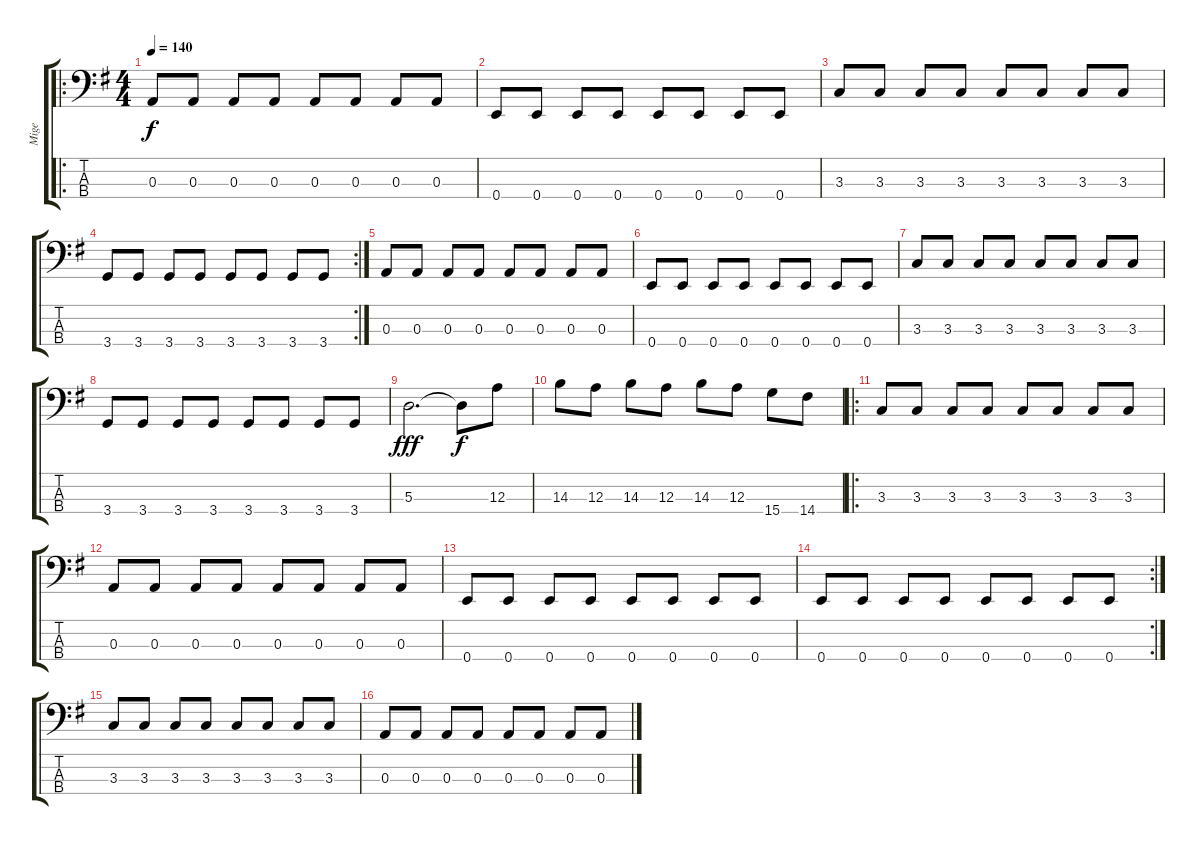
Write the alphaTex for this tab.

\track ("Mige" "Mige") {instrument electricbassfinger}
\staff {score tabs}
\tuning (G2 D2 A1 E1) {hide}
\ro
\ts (4 4)
\tempo 140
\clef f4
\ks eminor
0.3.8{dy f} 0.3.8 0.3.8 0.3.8 0.3.8 0.3.8 0.3.8 0.3.8 |
0.4.8 0.4.8 0.4.8 0.4.8 0.4.8 0.4.8 0.4.8 0.4.8 |
3.3.8 3.3.8 3.3.8 3.3.8 3.3.8 3.3.8 3.3.8 3.3.8 |
\rc 2
3.4.8 3.4.8 3.4.8 3.4.8 3.4.8 3.4.8 3.4.8 3.4.8 |
0.3.8 0.3.8 0.3.8 0.3.8 0.3.8 0.3.8 0.3.8 0.3.8 |
0.4.8 0.4.8 0.4.8 0.4.8 0.4.8 0.4.8 0.4.8 0.4.8 |
3.3.8 3.3.8 3.3.8 3.3.8 3.3.8 3.3.8 3.3.8 3.3.8 |
3.4.8 3.4.8 3.4.8 3.4.8 3.4.8 3.4.8 3.4.8 3.4.8 |
5.3.2{d dy fff} 5.3{t}.8{dy f} 12.3.8 |
14.3.8{volume 16} 12.3.8 14.3.8 12.3.8 14.3.8 12.3.8 15.4.8 14.4.8 |
\ro
3.3.8 3.3.8 3.3.8 3.3.8 3.3.8 3.3.8 3.3.8 3.3.8 |
0.3.8 0.3.8 0.3.8 0.3.8 0.3.8 0.3.8 0.3.8 0.3.8 |
0.4.8 0.4.8 0.4.8 0.4.8 0.4.8 0.4.8 0.4.8 0.4.8 |
\rc 2
0.4.8 0.4.8 0.4.8 0.4.8 0.4.8 0.4.8 0.4.8 0.4.8 |
3.3.8 3.3.8 3.3.8 3.3.8 3.3.8 3.3.8 3.3.8 3.3.8 |
0.3.8 0.3.8 0.3.8 0.3.8 0.3.8 0.3.8 0.3.8 0.3.8
